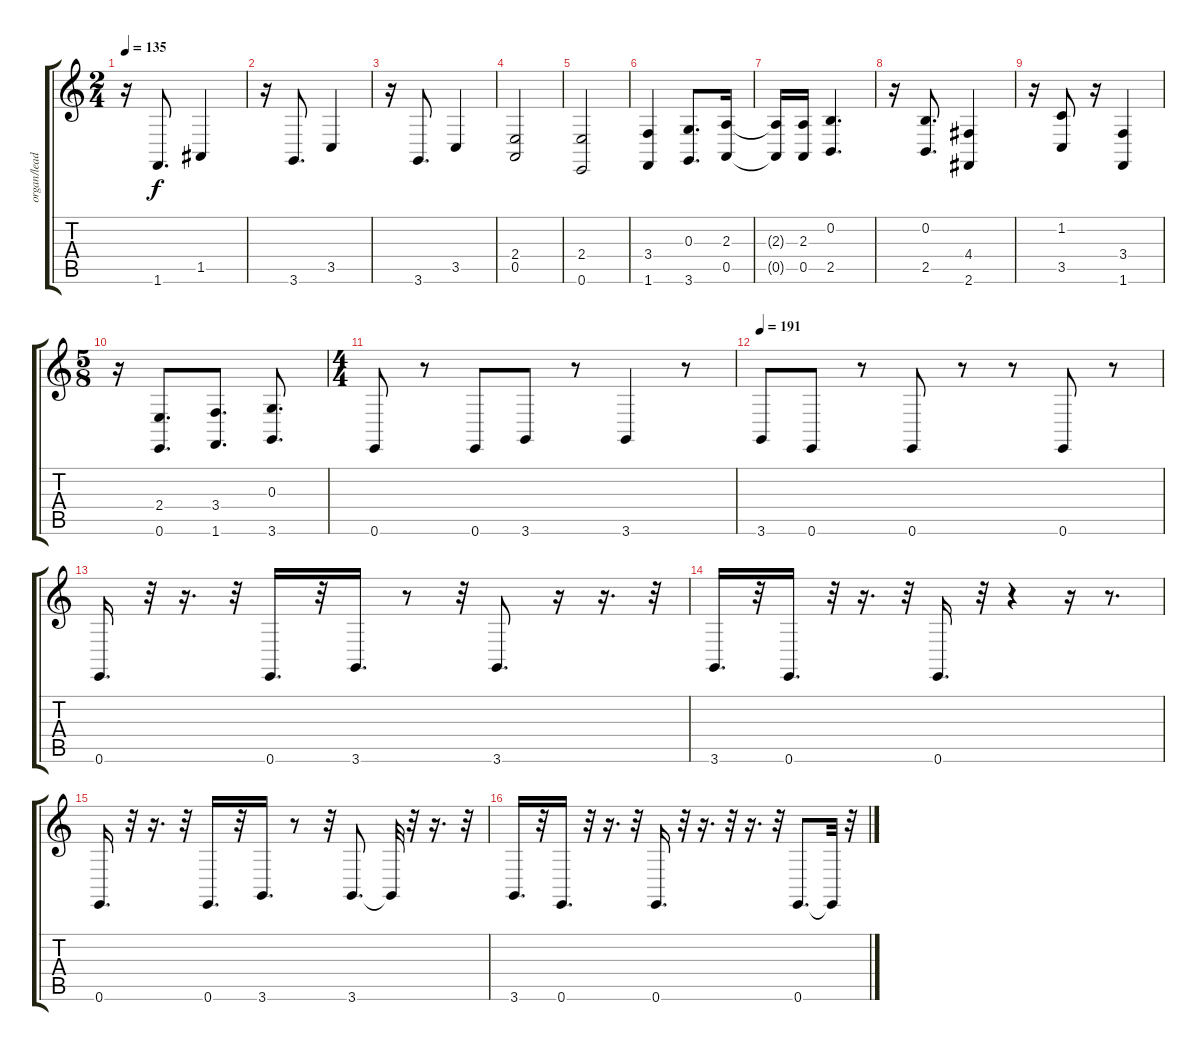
\track ("organ/lead guitar   " "organ/lead") {instrument percussiveorgan}
\staff {score tabs}
\tuning (E4 B3 G3 D3 A2 E2) {hide}
\ts (2 4)
\tempo 135
\clef g2
\ks c
r.16{dy f} 1.6.8{d} 1.5.4 |
r.16 3.6.8{d} 3.5.4 |
r.16 3.6.8{d} 3.5.4 |
(2.4 0.5).2 |
(2.4 0.6).2 |
(3.4 1.6).4 (0.3 3.6).8{d} (2.3 0.5).16 |
(2.3{t} 0.5{t}).16 (2.3 0.5).16 (0.2 2.5).4{d} |
r.16 (0.2 2.5).8{d} (4.4 2.6).4 |
r.16 (1.2 3.5).8 r.16 (3.4 1.6).4 |
\ts (5 8)
r.16 (2.4 0.6).8{d} (3.4 1.6).8{d} (0.3 3.6).8{d} |
\ts (4 4)
0.6.8{volume 14 instrument electricbassfinger} r.8{volume 16} 0.6.8 3.6.8 r.8 3.6.4 r.8 |
\tempo 191
3.6.8 0.6.8 r.8 0.6.8 r.8 r.8 0.6.8 r.8 |
0.6.16{d} r.32 r.16{d} r.32 0.6.16{d} r.32 3.6.16{d} r.8 r.32 3.6.8{d} r.16 r.16{d} r.32 |
3.6.16{d} r.32 0.6.16{d} r.32 r.16{d} r.32 0.6.16{d} r.32 r.4 r.16 r.8{d} |
0.6.16{d} r.32 r.16{d} r.32 0.6.16{d} r.32 3.6.16{d} r.8 r.32 3.6.8{d} 3.6{t}.32 r.32 r.16{d} r.32 |
3.6.16{d} r.32 0.6.16{d} r.32 r.16{d} r.32 0.6.16{d} r.32 r.16{d} r.32 r.16{d} r.32 0.6.8{d} 0.6{t}.32 r.32
